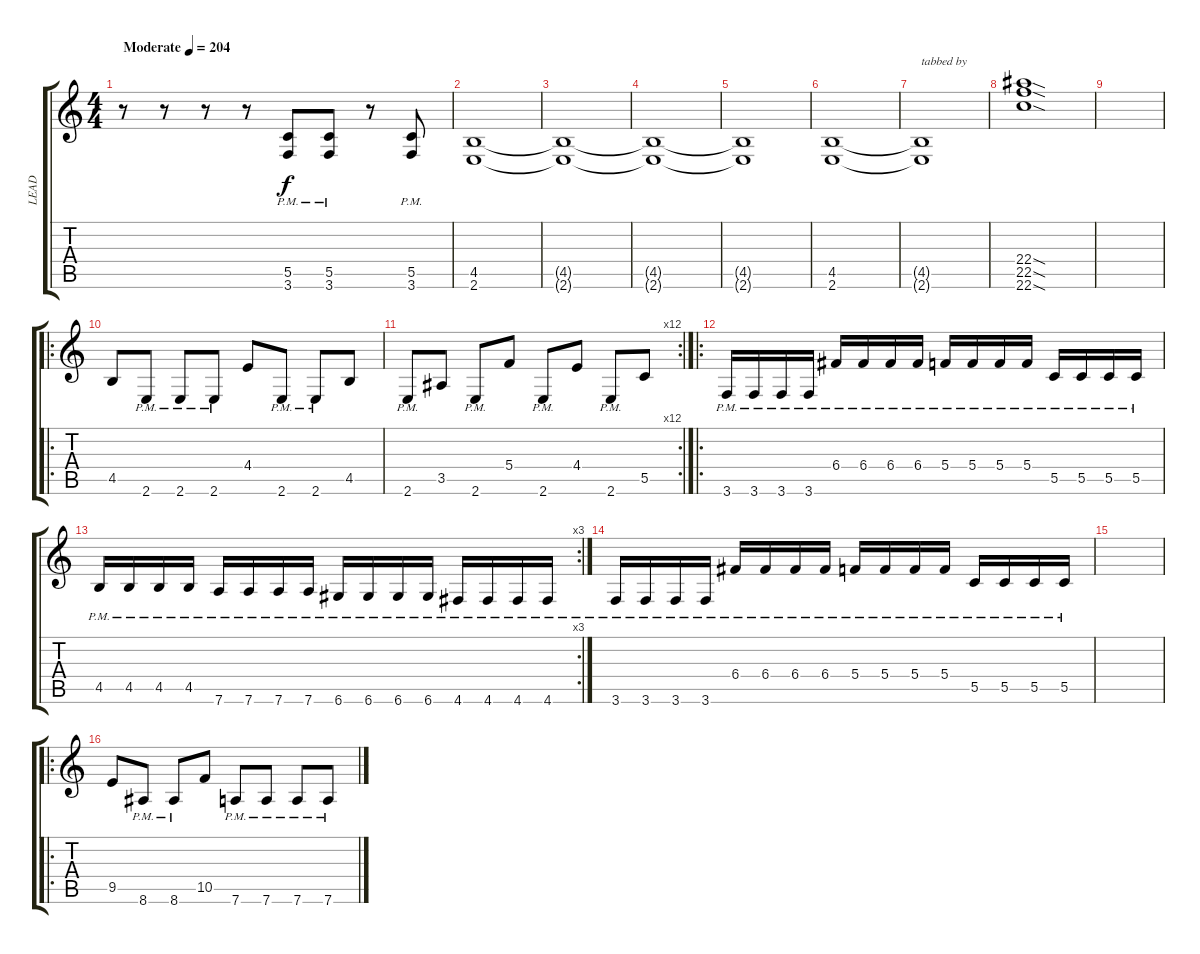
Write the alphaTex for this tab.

\track ("LEAD" "LEAD") {instrument overdrivenguitar}
\staff {score tabs}
\tuning (D4 A3 F3 C3 G2 D2) {hide}
\ts (4 4)
\tempo (204 "Moderate")
\clef g2
\ks c
r.8{dy f instrument overdrivenguitar} r.8 r.8 r.8 (5.5 3.6{pm}).8 (5.5 3.6{pm}).8 r.8 (5.5 3.6{pm}).8 |
(4.5 2.6).1 |
(4.5{t} 2.6{t}).1 |
(4.5{t} 2.6{t}).1 |
(4.5{t} 2.6{t}).1 |
(4.5 2.6).1 |
(4.5{t} 2.6{t}).1{txt "tabbed by"} |
(22.4{sod} 22.5{sod} 22.6{sod}).1 |
|
\ro
4.5.8 2.6{pm}.8 2.6{pm}.8 2.6{pm}.8 4.4.8 2.6{pm}.8 2.6{pm}.8 4.5.8 |
\rc 12
2.6{pm}.8 3.5.8 2.6{pm}.8 5.4.8 2.6{pm}.8 4.4.8 2.6{pm}.8 5.5.8 |
\ro
3.6{pm}.16 3.6{pm}.16 3.6{pm}.16 3.6{pm}.16 6.4{pm}.16 6.4{pm}.16 6.4{pm}.16 6.4{pm}.16 5.4{pm}.16 5.4{pm}.16 5.4{pm}.16 5.4{pm}.16 5.5{pm}.16 5.5{pm}.16 5.5{pm}.16 5.5{pm}.16 |
\rc 3
4.5{pm}.16 4.5{pm}.16 4.5{pm}.16 4.5{pm}.16 7.6{pm}.16 7.6{pm}.16 7.6{pm}.16 7.6{pm}.16 6.6{pm}.16 6.6{pm}.16 6.6{pm}.16 6.6{pm}.16 4.6{pm}.16 4.6{pm}.16 4.6{pm}.16 4.6{pm}.16 |
3.6{pm}.16 3.6{pm}.16 3.6{pm}.16 3.6{pm}.16 6.4{pm}.16 6.4{pm}.16 6.4{pm}.16 6.4{pm}.16 5.4{pm}.16 5.4{pm}.16 5.4{pm}.16 5.4{pm}.16 5.5{pm}.16 5.5{pm}.16 5.5{pm}.16 5.5{pm}.16 |
|
\ro
9.5.8 8.6{pm}.8 8.6{pm}.8 10.5.8 7.6{pm}.8 7.6{pm}.8 7.6{pm}.8 7.6{pm}.8
